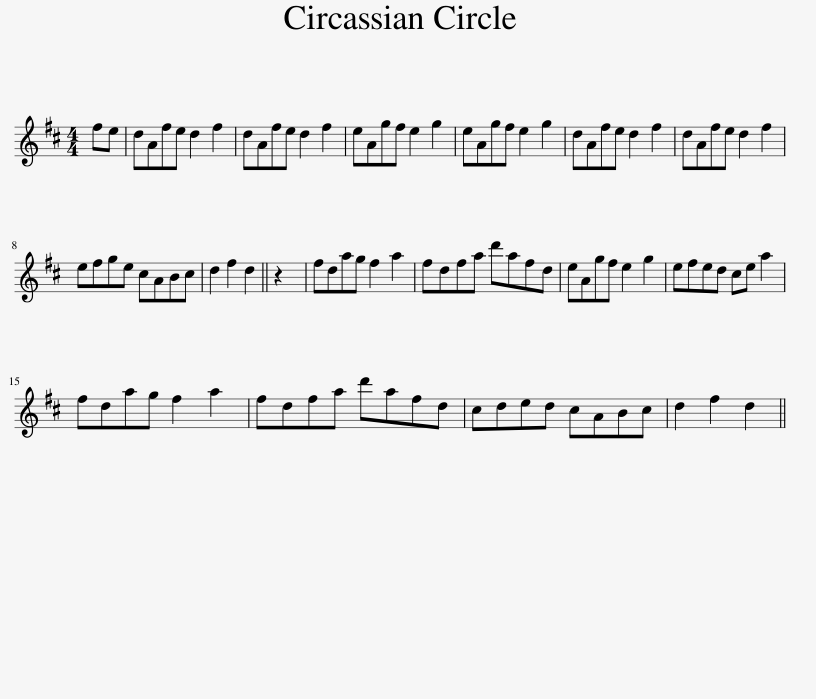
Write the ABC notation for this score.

X:1
L:1/8
M:4/4
I:linebreak $
K:D
V:1 treble
V:1
 fe | dAfe d2 f2 | dAfe d2 f2 | eAgf e2 g2 | eAgf e2 g2 | %5
 dAfe d2 f2 | dAfe d2 f2 |$ efge cABc | d2 f2 d2 || z2 | %10
 fdag f2 a2 | fdfa d'afd | eAgf e2 g2 | efed ce a2 |$ fdag f2 a2 | %15
 fdfa d'afd | cded cABc | d2 f2 d2 || %18
